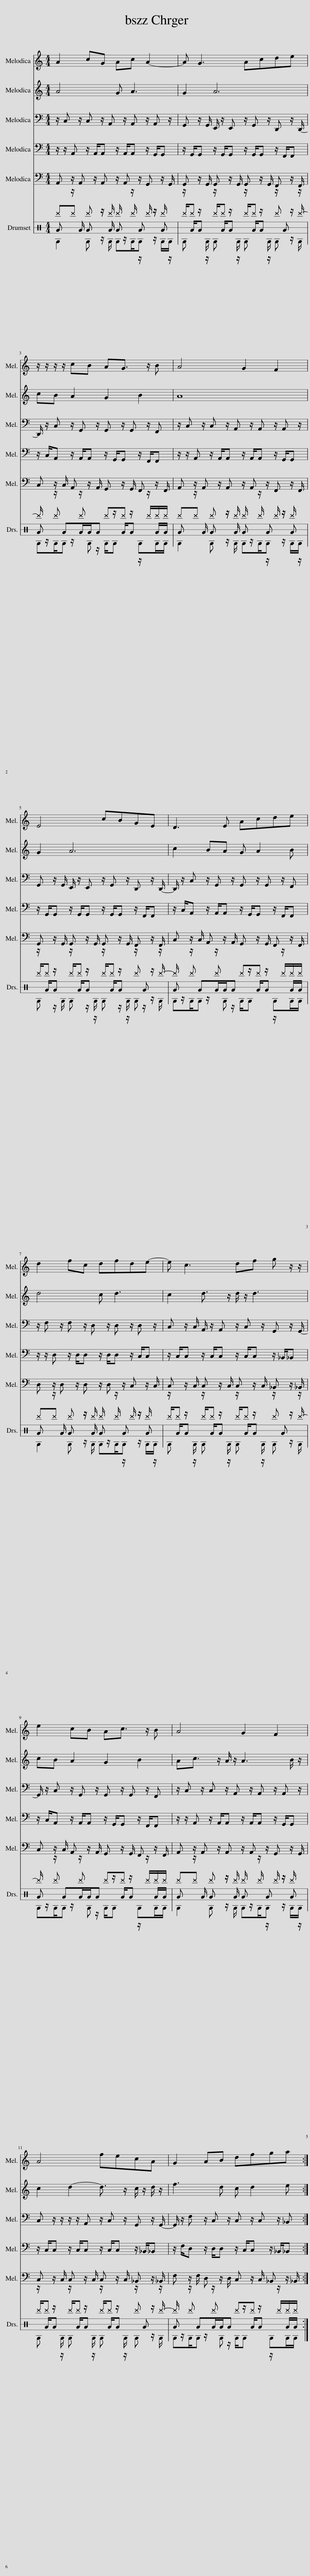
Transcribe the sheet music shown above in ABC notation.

X:1
%%score 1 2 3 4 5 ( 6 7 8 )
L:1/8
M:4/4
I:linebreak $
K:C
V:1 treble
V:2 treble
V:3 bass
V:4 bass
V:5 bass
V:6 perc stafflines=3
K:none
V:7 perc stafflines="3 "
K:none
V:8 perc stafflines="3 "
K:none
V:1
 A2 cG Ac A2- | A G3 Acde |$ z/ z/ z/ z/ cB AG3/2 z/ B | A4 G2 F2 |$ E4 cBGE | %5
 D3 E Acde |$ d2 fc dfde- | e c3 df g z/ z/ |$ e2 cB Ac3/2 z/ B | A4 G2 F2 |$ %10
 A4 fecA | G2 AB dfga :| %12
V:2
 A4 G A3 | G2 A6 |$ cB A2 G2 B2 | A8 |$ G2 A6 | %5
 c2 BA G A2 B |$ d4 c d3 | c2 d3/2 z/ d/ z/ d3 |$ cB A2 G2 B2 | Ac3/2 z/ A/ z/ A3 B/ z/ |$ %10
 c2 d2- d3/2 z/ c/ z/ d/ z/ | f3 d c d2 e :| %12
V:3
 z/ C, z/ C, z/ A,, z/ A,, z/ A,, z/ | G,, z/ G,,/ E,,/ z/ E,, z/ G,, z/ D,, z/ D,,/- |$ D,,/ z/ C, z/ G,, z/ G,, z/ G,, z/ F,, | z/ C, z/ C, z/ A,, z/ A,, z/ A,, z/ |$ G,, z/ G,,/ E,,/ z/ E,, z/ G,, z/ D,, z/ D,,/- | %5
 D,,/ z/ C, z/ G,, z/ G,, z/ G,, z/ F,, |$ z/ F, z/ F, z/ D, z/ D, z/ D, z/ | C, z/ C,/ A,,/ z/ A,, z/ C, z/ G,, z/ G,,/- |$ G,,/ z/ C, z/ G,, z/ G,, z/ G,, z/ F,, | z/ C, z/ C, z/ A,, z/ A,, z/ A,, z/ |$ %10
 C, z/ z/ z/ z/ A,, z/ C, z/ G,, z/ G,,/- | G,,/ z/ F, z/ C, z/ C, z/ C, z/ _B,, :| %12
V:4
 z/ z/ A,, z/ A,,/A,, z/ A,,/A,, z/ G,,/G,, | z/ G,,/G,, z/ G,,/G,, z/ G,,/G,, z/ F,,/F,, |$ z/ C,/A,, z/ A,,/A,, z/ G,,/G,, z/ F,,/F,, | z/ z/ A,, z/ A,,/A,, z/ A,,/A,, z/ G,,/G,, |$ z/ G,,/G,, z/ G,,/G,, z/ G,,/G,, z/ F,,/F,, | %5
 z/ C,/A,, z/ A,,/A,, z/ G,,/G,, z/ F,,/F,, |$ z/ z/ D, z/ D,/D, z/ D,/D, z/ C,/C, | z/ C,/C, z/ C,/C, z/ C,/C, z/ _B,,/_B,, |$ z/ C,/A,, z/ A,,/A,, z/ G,,/G,, z/ F,,/F,, | z/ z/ A,, z/ A,,/A,, z/ A,,/A,, z/ G,,/G,, |$ %10
 z/ C,/C, z/ C,/C, z/ C,/C, z/ _B,,/_B,, | z/ F,/D, z/ D,/D, z/ C,/C, z/ _B,,/_B,, :| %12
V:5
 A,, z/ A,, z/ A,, z/ A,, z/ G,, z/ G,,/ | G,, z/ G,,/ G,, z/ G,,/ G,, z/ G,,/ F,, z/ F,,/ |$ C, z/ C,/ A,, z/ A,,/ G,, z/ G,,/ F,, z/ F,,/ | A,, z/ A,, z/ A,, z/ A,, z/ F,, z/ F,,/ |$ G,, z/ G,,/ G,, z/ G,,/ G,, z/ G,,/ F,, z/ F,,/ | %5
 C, z/ C,/ A,, z/ A,,/ G,, z/ G,,/ F,, z/ F,,/ |$ D, z/ D, z/ D, z/ D, z/ C, z/ C,/ | C, z/ C,/ C, z/ C,/ C, z/ C,/ _B,, z/ _B,,/ |$ C, z/ C,/ A,, z/ A,,/ G,, z/ G,,/ F,, z/ F,,/ | A,, z/ A,, z/ A,, z/ A,, z/ G,, z/ G,,/ |$ %10
 C, z/ C,/ C, z/ C,/ C, z/ C,/ _B,, z/ _B,,/ | F, z/ F,/ D, z/ D,/ C, z/ C,/ _B,, z/ _B,,/ :| %12
V:6
 A z/ A/ A z/ A/ A z/ A z/ A | z/ A/A z/ A/A z/ A/A z/ A z/ |$ A z/ AA/A/A z/ A/A z/ A/A/ | A z/ A/ A z/ A/ A z/ A z/ A |$ z/ A/A z/ A/A z/ A/A z/ A z/ | %5
 A z/ AA/A/A z/ A/A z/ A/A/ |$ A z/ A/ A z/ A/ A z/ A z/ A | z/ A/A z/ A/A z/ A/A z/ A z/ |$ A z/ AA/A/A z/ A/A z/ A/A/ | A z/ A/ A z/ A/ A z/ A z/ A |$ %10
 z/ A/A z/ A/A z/ A/A z/ A z/ | A z/ AA/A/A z/ A/A z/ A/A/ :| %12
V:7
 ^g^g ^g z/ ^g/ ^g/ z/ ^g/ z/ ^g/ z/ ^g/ z/ | ^g/^g z/ ^g/^g z/ ^g/^g z/ ^g z/ ^g/- |$ ^g/ z/ ^g z/ ^g z/ ^g^g z/ ^g/^g/^g/ | ^g^g ^g z/ ^g/ ^g/ z/ ^g/ z/ ^g/ z/ ^g/ z/ |$ ^g/^g x/ ^g/^g z/ ^g/^g z/ ^g z/ ^g/- | %5
 ^g/ z/ ^g z/ ^g z/ ^g^g z/ ^g/^g/^g/ |$ ^g^g ^g z/ ^g/ ^g/ z/ ^g/ z/ ^g/ z/ ^g/ z/ | ^g/^g z/ ^g/^g z/ ^g/^g z/ ^g z/ ^g/- |$ ^g/ z/ ^g z/ ^g z/ ^g^g z/ ^g/^g/^g/ | ^g^g ^g z/ ^g/ ^g/ z/ ^g/ z/ ^g/ z/ ^g/ z/ |$ %10
 ^g/^g z/ ^g/^g z/ ^g/^g z/ ^g z/ ^g/- | ^g/ z/ ^g z/ ^g z/ ^g^g z/ ^g/^g/^g/ :| %12
V:8
 D2 D z/ D/ DD/D z/ D/D/ | D z/ D/ D z/ D/ D z/ D/ D z/ D/ |$ DD/D z/ D D/D z/ DD/D/ | D2 D z/ D/ DD/D z/ D/D/ |$ D z/ D/ D z/ D/ D z/ D/ D z/ D/ | %5
 DD/D z/ D D/D z/ DD/D/ |$ D2 D z/ D/ DD/D z/ D/D/ | D z/ D/ D z/ D/ D z/ D/ D z/ D/ |$ DD/D z/ D D/D z/ DD/D/ | D2 D z/ D/ DD/D z/ D/D/ |$ %10
 D z/ D/ D z/ D/ D z/ D/ D z/ D/ | DD/D z/ D D/D z/ DD/D/ :| %12
